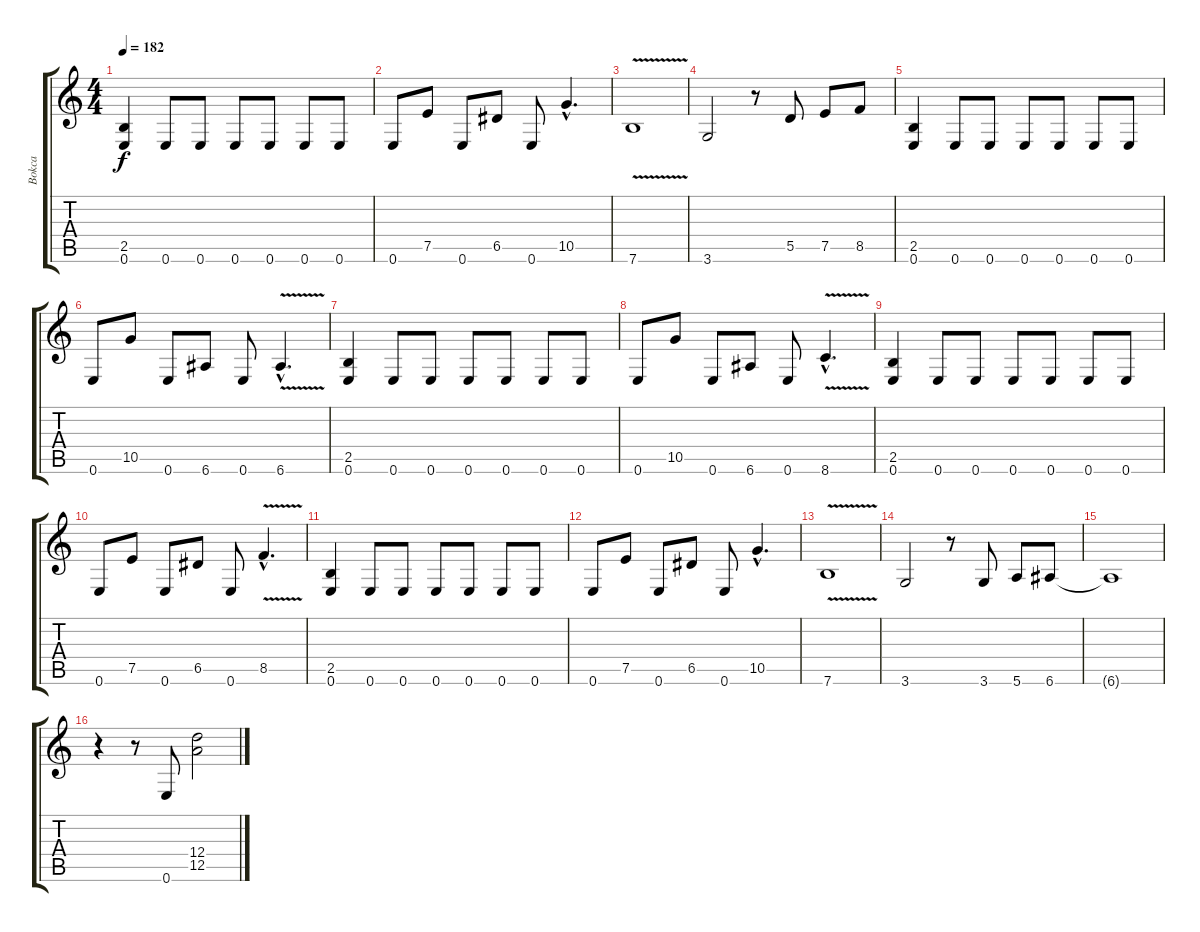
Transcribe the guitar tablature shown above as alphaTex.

\track ("Bokca" "Bokca") {instrument distortionguitar}
\staff {score tabs}
\tuning (E4 B3 G3 D3 A2 E2) {hide}
\ts (4 4)
\tempo 182
\clef g2
\ks c
(2.5 0.6).4{dy f} 0.6.8 0.6.8 0.6.8 0.6.8 0.6.8 0.6.8 |
0.6.8 7.5.8 0.6.8 6.5.8 0.6.8 10.5{hac}.4{d} |
7.6{v}.1 |
3.6.2 r.8 5.5.8 7.5.8 8.5.8 |
(2.5 0.6).4 0.6.8 0.6.8 0.6.8 0.6.8 0.6.8 0.6.8 |
0.6.8 10.5.8 0.6.8 6.6.8 0.6.8 6.6{v hac}.4{d} |
(2.5 0.6).4 0.6.8 0.6.8 0.6.8 0.6.8 0.6.8 0.6.8 |
0.6.8 10.5.8 0.6.8 6.6.8 0.6.8 8.6{v hac}.4{d} |
(2.5 0.6).4 0.6.8 0.6.8 0.6.8 0.6.8 0.6.8 0.6.8 |
0.6.8 7.5.8 0.6.8 6.5.8 0.6.8 8.5{v hac}.4{d} |
(2.5 0.6).4 0.6.8 0.6.8 0.6.8 0.6.8 0.6.8 0.6.8 |
0.6.8 7.5.8 0.6.8 6.5.8 0.6.8 10.5{hac}.4{d} |
7.6{v}.1 |
3.6.2 r.8 3.6.8 5.6.8 6.6.8 |
6.6{t}.1 |
r.4 r.8 0.6.8 (12.4{ss} 12.5).2
